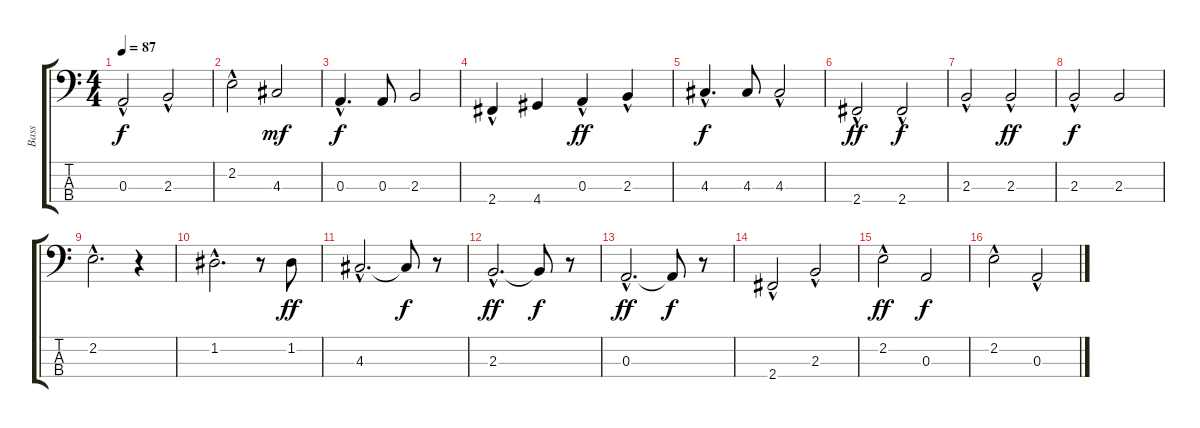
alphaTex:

\track ("Bass" "Bass") {instrument electricbasspick}
\staff {score tabs}
\tuning (G2 D2 A1 E1) {hide}
\ts (4 4)
\tempo 87
\clef f4
\ks c
0.3{hac}.2{dy f} 2.3{hac}.2 |
2.2{hac}.2 4.3.2{dy mf} |
0.3{hac}.4{d dy f} 0.3.8 2.3.2 |
2.4{hac}.4 4.4.4 0.3{hac}.4{dy ff} 2.3{hac}.4 |
4.3{hac}.4{d dy f} 4.3.8 4.3{hac}.2 |
2.4{hac}.2{dy ff} 2.4{hac}.2{dy f} |
2.3{hac}.2 2.3{hac}.2{dy ff} |
2.3{hac}.2{dy f} 2.3.2 |
2.2{hac}.2{d} r.4 |
1.2{hac}.2{d} r.8 1.2.8{dy ff} |
4.3{hac}.2{d} 4.3{t}.8{dy f} r.8 |
2.3{hac}.2{d dy ff} 2.3{t}.8{dy f} r.8 |
0.3{hac}.2{d dy ff} 0.3{t}.8{dy f} r.8 |
2.4{hac}.2 2.3{hac}.2 |
2.2{hac}.2{dy ff} 0.3.2{dy f} |
2.2{hac}.2 0.3{hac}.2
